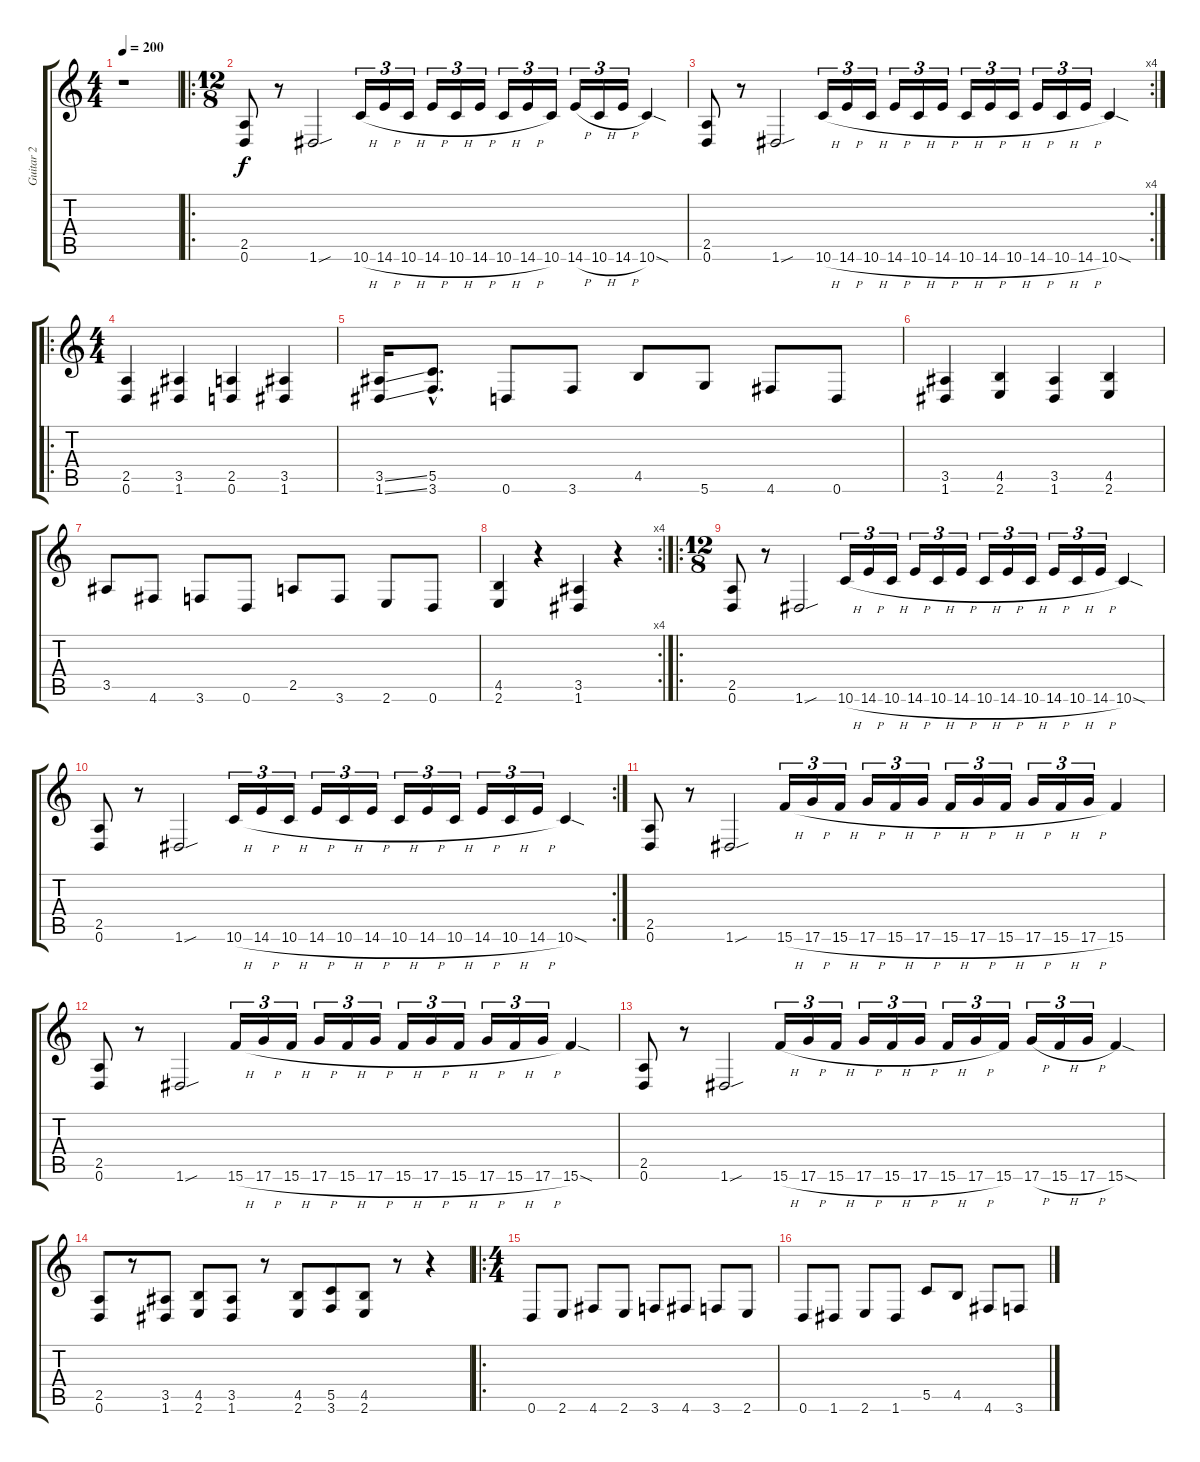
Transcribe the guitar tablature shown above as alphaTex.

\track ("Guitar 2" "Guitar 2") {instrument distortionguitar}
\staff {score tabs}
\tuning (D4 A3 F3 C3 G2 D2) {hide}
\ts (4 4)
\tempo 200
\clef g2
\ks c
r.1{dy f instrument distortionguitar} |
\ro
\ts (12 8)
(2.5 0.6).8 r.8 1.6{sou}.2 10.6{h}.16{tu (3 2)} 14.6{h}.16{tu (3 2)} 10.6{h}.16{tu (3 2)} 14.6{h}.16{tu (3 2)} 10.6{h}.16{tu (3 2)} 14.6{h}.16{tu (3 2)} 10.6{h}.16{tu (3 2)} 14.6{h}.16{tu (3 2)} 10.6.16{tu (3 2)} 14.6{h}.16{tu (3 2)} 10.6{h}.16{tu (3 2)} 14.6{h}.16{tu (3 2)} 10.6{sod}.4 |
\rc 4
(2.5 0.6).8 r.8 1.6{sou}.2 10.6{h}.16{tu (3 2)} 14.6{h}.16{tu (3 2)} 10.6{h}.16{tu (3 2)} 14.6{h}.16{tu (3 2)} 10.6{h}.16{tu (3 2)} 14.6{h}.16{tu (3 2)} 10.6{h}.16{tu (3 2)} 14.6{h}.16{tu (3 2)} 10.6{h}.16{tu (3 2)} 14.6{h}.16{tu (3 2)} 10.6{h}.16{tu (3 2)} 14.6{h}.16{tu (3 2)} 10.6{sod}.4 |
\ro
\ts (4 4)
(2.5 0.6).4 (3.5 1.6).4 (2.5 0.6).4 (3.5 1.6).4 |
(3.5{ss} 1.6{ss}).16 (5.5{hac} 3.6{hac}).8{d} 0.6.8 3.6.8 4.5.8 5.6.8 4.6.8 0.6.8 |
(3.5 1.6).4 (4.5 2.6).4 (3.5 1.6).4 (4.5 2.6).4 |
3.5.8 4.6.8 3.6.8 0.6.8 2.5.8 3.6.8 2.6.8 0.6.8 |
\rc 4
(4.5 2.6).4 r.4 (3.5 1.6).4 r.4 |
\ro
\ts (12 8)
(2.5 0.6).8 r.8 1.6{sou}.2 10.6{h}.16{tu (3 2)} 14.6{h}.16{tu (3 2)} 10.6{h}.16{tu (3 2)} 14.6{h}.16{tu (3 2)} 10.6{h}.16{tu (3 2)} 14.6{h}.16{tu (3 2)} 10.6{h}.16{tu (3 2)} 14.6{h}.16{tu (3 2)} 10.6{h}.16{tu (3 2)} 14.6{h}.16{tu (3 2)} 10.6{h}.16{tu (3 2)} 14.6{h}.16{tu (3 2)} 10.6{sod}.4 |
\rc 2
(2.5 0.6).8 r.8 1.6{sou}.2 10.6{h}.16{tu (3 2)} 14.6{h}.16{tu (3 2)} 10.6{h}.16{tu (3 2)} 14.6{h}.16{tu (3 2)} 10.6{h}.16{tu (3 2)} 14.6{h}.16{tu (3 2)} 10.6{h}.16{tu (3 2)} 14.6{h}.16{tu (3 2)} 10.6{h}.16{tu (3 2)} 14.6{h}.16{tu (3 2)} 10.6{h}.16{tu (3 2)} 14.6{h}.16{tu (3 2)} 10.6{sod}.4 |
(2.5 0.6).8 r.8 1.6{sou}.2 15.6{h}.16{tu (3 2)} 17.6{h}.16{tu (3 2)} 15.6{h}.16{tu (3 2)} 17.6{h}.16{tu (3 2)} 15.6{h}.16{tu (3 2)} 17.6{h}.16{tu (3 2)} 15.6{h}.16{tu (3 2)} 17.6{h}.16{tu (3 2)} 15.6{h}.16{tu (3 2)} 17.6{h}.16{tu (3 2)} 15.6{h}.16{tu (3 2)} 17.6{h}.16{tu (3 2)} 15.6.4 |
(2.5 0.6).8 r.8 1.6{sou}.2 15.6{h}.16{tu (3 2)} 17.6{h}.16{tu (3 2)} 15.6{h}.16{tu (3 2)} 17.6{h}.16{tu (3 2)} 15.6{h}.16{tu (3 2)} 17.6{h}.16{tu (3 2)} 15.6{h}.16{tu (3 2)} 17.6{h}.16{tu (3 2)} 15.6{h}.16{tu (3 2)} 17.6{h}.16{tu (3 2)} 15.6{h}.16{tu (3 2)} 17.6{h}.16{tu (3 2)} 15.6{sod}.4 |
(2.5 0.6).8 r.8 1.6{sou}.2 15.6{h}.16{tu (3 2)} 17.6{h}.16{tu (3 2)} 15.6{h}.16{tu (3 2)} 17.6{h}.16{tu (3 2)} 15.6{h}.16{tu (3 2)} 17.6{h}.16{tu (3 2)} 15.6{h}.16{tu (3 2)} 17.6{h}.16{tu (3 2)} 15.6.16{tu (3 2)} 17.6{h}.16{tu (3 2)} 15.6{h}.16{tu (3 2)} 17.6{h}.16{tu (3 2)} 15.6{sod}.4 |
(2.5 0.6).8 r.8 (3.5 1.6).8 (4.5 2.6).8 (3.5 1.6).8 r.8 (4.5 2.6).8 (5.5 3.6).8 (4.5 2.6).8 r.8 r.4 |
\ro
\ts (4 4)
0.6.8 2.6.8 4.6.8 2.6.8 3.6.8 4.6.8 3.6.8 2.6.8 |
0.6.8 1.6.8 2.6.8 1.6.8 5.5.8 4.5.8 4.6.8 3.6.8
